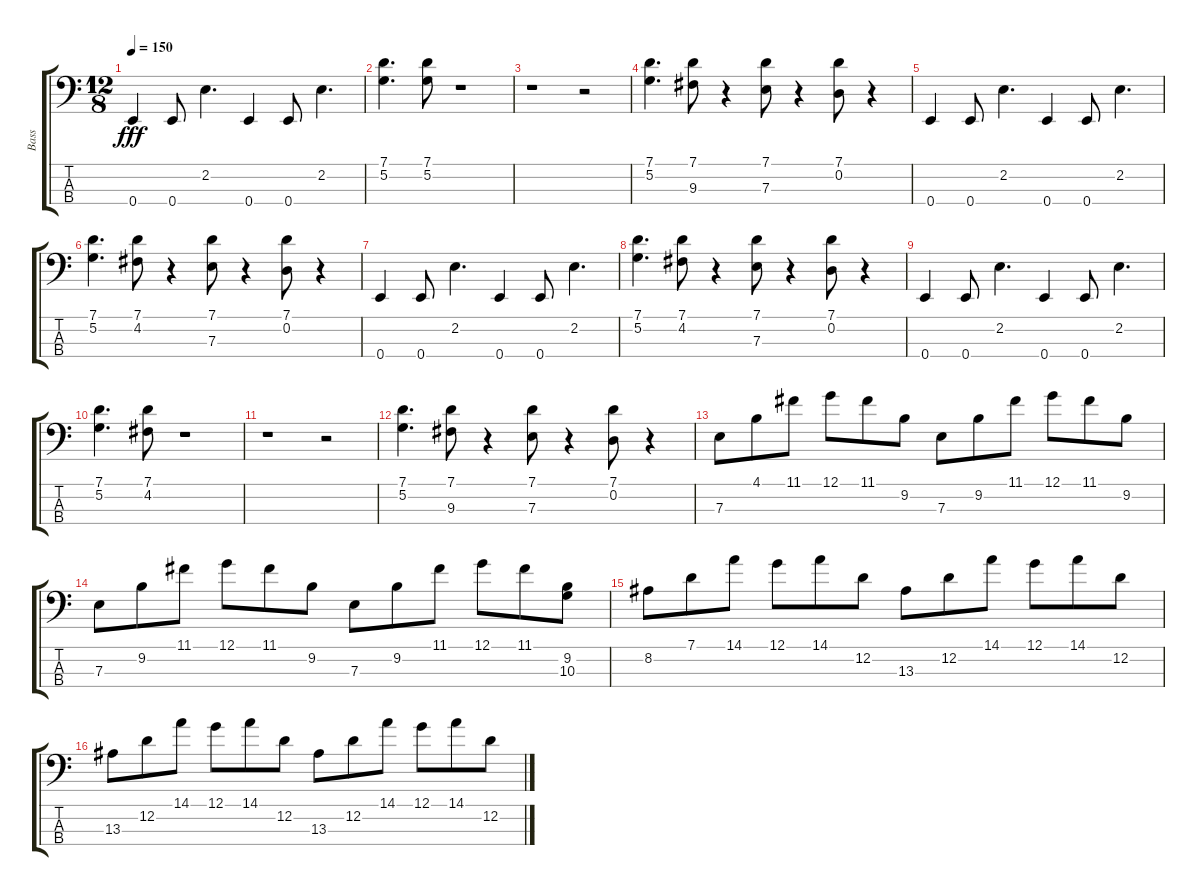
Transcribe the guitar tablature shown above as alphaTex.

\track ("Bass" "Bass") {instrument acousticguitarnylon}
\staff {score tabs}
\tuning (G2 D2 A1 E1) {hide}
\ts (12 8)
\tempo 150
\clef f4
\ks c
0.4.4{dy fff} 0.4.8 2.2.4{d} 0.4.4 0.4.8 2.2.4{d} |
(7.1 5.2).4{d} (7.1 5.2).8 r.1 |
r.1 r.2 |
(7.1 5.2).4{d} (7.1 9.3).8 r.4 (7.1 7.3).8 r.4 (7.1 0.2).8 r.4 |
0.4.4 0.4.8 2.2.4{d} 0.4.4 0.4.8 2.2.4{d} |
(7.1 5.2).4{d} (7.1 4.2).8 r.4 (7.1 7.3).8 r.4 (7.1 0.2).8 r.4 |
0.4.4 0.4.8 2.2.4{d} 0.4.4 0.4.8 2.2.4{d} |
(7.1 5.2).4{d} (7.1 4.2).8 r.4 (7.1 7.3).8 r.4 (7.1 0.2).8 r.4 |
0.4.4 0.4.8 2.2.4{d} 0.4.4 0.4.8 2.2.4{d} |
(7.1 5.2).4{d} (7.1 4.2).8 r.1 |
r.1 r.2 |
(7.1 5.2).4{d} (7.1 9.3).8 r.4 (7.1 7.3).8 r.4 (7.1 0.2).8 r.4 |
7.3.8 4.1.8 11.1.8 12.1.8 11.1.8 9.2.8 7.3.8 9.2.8 11.1.8 12.1.8 11.1.8 9.2.8 |
7.3.8 9.2.8 11.1.8 12.1.8 11.1.8 9.2.8 7.3.8 9.2.8 11.1.8 12.1.8 11.1.8 (9.2 10.3).8 |
8.2.8 7.1.8 14.1.8 12.1.8 14.1.8 12.2.8 13.3.8 12.2.8 14.1.8 12.1.8 14.1.8 12.2.8 |
13.3.8 12.2.8 14.1.8 12.1.8 14.1.8 12.2.8 13.3.8 12.2.8 14.1.8 12.1.8 14.1.8 12.2.8
